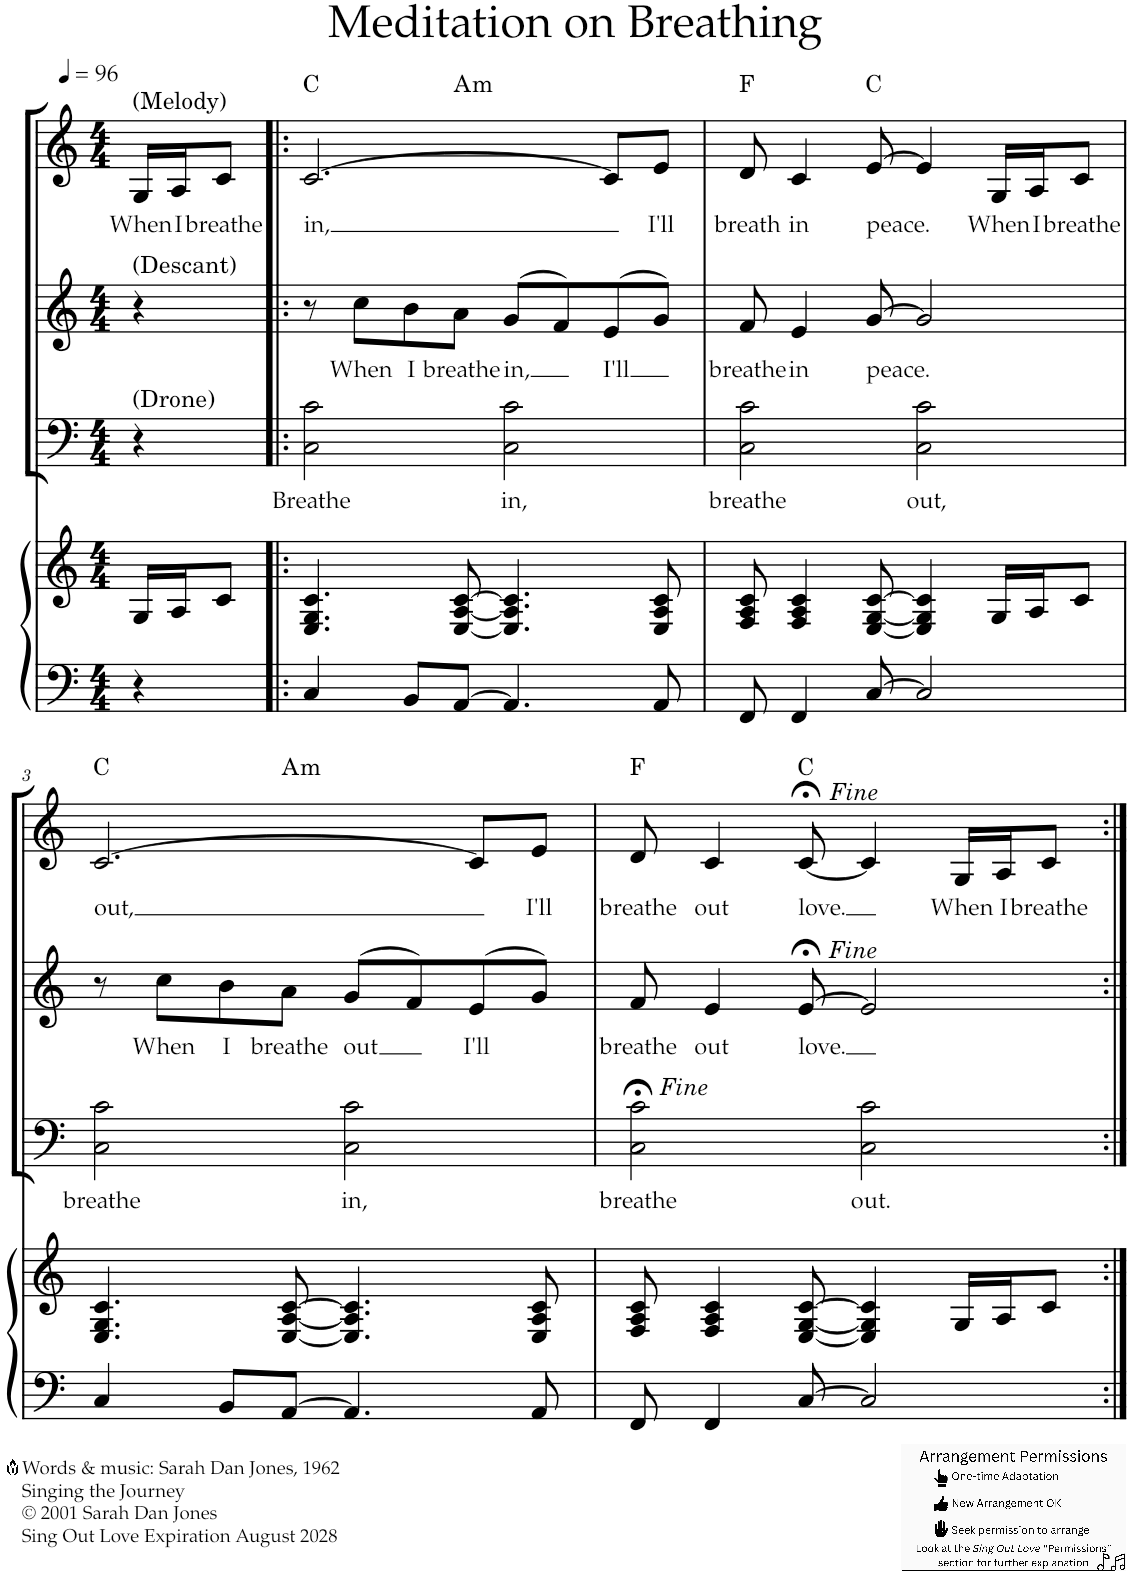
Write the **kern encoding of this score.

**kern	**kern	**kern	**text	**kern	**text	**kern	**text	**harte
*part4	*part4	*part3	*part3	*part2	*part2	*part1	*part1	*part1
*staff5	*staff4	*staff3	*staff3	*staff2	*staff2	*staff1	*staff1	*
*I"P4	*	*I"P3	*	*I"P2	*	*I"P1	*	*
*clefF4	*clefG2	*clefF4	*	*clefG2	*	*clefG2	*	*
*	*	*Trd4c7	*	*	*	*	*	*
*k[]	*k[]	*k[]	*	*k[]	*	*k[]	*	*
*M4/4	*M4/4	*M4/4	*	*M4/4	*	*M4/4	*	*
*MM96	*MM96	*MM96	*	*MM96	*	*MM96	*	*
=	=	=	=	=	=	=	=	=
!	!	!	!	!	!	!LO:TX:a:t=(Melody)	!	!
!	!	!	!	!LO:TX:a:t=(Descant)	!	!	!	!
!	!	!LO:TX:a:t=(Drone)	!	!	!	!	!	!
!	!	!	!	!	!	!	!LO:LY:b	!
4r	16G/LL	4r	.	4r	.	16G/LL	When	.
!	!	!	!	!	!	!	!LO:LY:b	!
.	16A/J	.	.	.	.	16A/J	I	.
!	!	!	!	!	!	!	!LO:LY:b	!
.	8c/J	.	.	.	.	8c/J	breathe	.
=1!|:	=1!|:	=1!|:	=1!|:	=1!|:	=1!|:	=1!|:	=1!|:	=1!|:
!	!	!	!LO:LY:b	!	!	!	!LO:LY:b	!
*	*	*	*	*	*	*^	*	*
4C/	4.E/ 4.G/ 4.c/	2C\ 2c\	Breathe	8r	.	[>2.c/	4.ryy	in,	C:maj
!	!	!	!	!	!LO:LY:b	!	!	!	!
.	.	.	.	8cc\L	When	.	.	.	.
!	!	!	!	!	!LO:LY:b	!	!	!	!
8BB/L	.	.	.	8b\	I	.	.	.	.
!	!	!	!	!	!LO:LY:b	!	!	!	!LO:H:kt=m
[>8AA/J	[<8E/ [<8A/ [>8c/	.	.	8a\J	breathe	.	2ryy	.	A:min
!	!	!	!LO:LY:b	!	!LO:LY:b	!	!	!	!
4.AA/]	4.E/] 4.A/] 4.c/]	2C\ 2c\	in,	(>8g/L	in,	.	.	.	.
.	.	.	.	8f/)	.	.	.	.	.
!	!	!	!	!	!LO:LY:b	!	!	!	!
.	.	.	.	(>8e/	I'll	8c/L]	.	.	.
!	!	!	!	!	!	!	!	!LO:LY:b	!
8AA/	8E/ 8A/ 8c/	.	.	8g/J)	.	8e/J	8ryy	I'll	.
=2	=2	=2	=2	=2	=2	=2	=2	=2	=2
!	!	!	!LO:LY:b	!	!LO:LY:b	!	!	!LO:LY:b	!
*	*	*	*	*	*	*v	*v	*	*
8FF/	8F/ 8A/ 8c/	2C\ 2c\	breathe	8f/	breathe	8d/	breath	F:maj
!	!	!	!	!	!LO:LY:b	!	!LO:LY:b	!
4FF/	4F/ 4A/ 4c/	.	.	4e/	in	4c/	in	.
!	!	!	!	!	!LO:LY:b	!	!LO:LY:b	!
[>8C/	[<8E/ [<8G/ [>8c/	.	.	[>8g/	peace.	[>8e/	peace.	C:maj
!	!	!	!LO:LY:b	!	!	!	!	!
2C/]	4E/] 4G/] 4c/]	2C\ 2c\	out,	2g/]	.	4e/]	.	.
!	!	!	!	!	!	!	!LO:LY:b	!
.	16G/LL	.	.	.	.	16G/LL	When	.
!	!	!	!	!	!	!	!LO:LY:b	!
.	16A/J	.	.	.	.	16A/J	I	.
!	!	!	!	!	!	!	!LO:LY:b	!
.	8c/J	.	.	.	.	8c/J	breathe	.
!!LO:LB:g=z
=3	=3	=3	=3	=3	=3	=3	=3	=3
!	!	!	!LO:LY:b	!	!	!	!LO:LY:b	!
*	*	*	*	*	*	*^	*	*
4C/	4.E/ 4.G/ 4.c/	2C\ 2c\	breathe	8r	.	[>2.c/	4.ryy	out,	C:maj
!	!	!	!	!	!LO:LY:b	!	!	!	!
.	.	.	.	8cc\L	When	.	.	.	.
!	!	!	!	!	!LO:LY:b	!	!	!	!
8BB/L	.	.	.	8b\	I	.	.	.	.
!	!	!	!	!	!LO:LY:b	!	!	!	!LO:H:kt=m
[>8AA/J	[<8E/ [<8A/ [>8c/	.	.	8a\J	breathe	.	2ryy	.	A:min
!	!	!	!LO:LY:b	!	!LO:LY:b	!	!	!	!
4.AA/]	4.E/] 4.A/] 4.c/]	2C\ 2c\	in,	(>8g/L	out	.	.	.	.
.	.	.	.	8f/)	.	.	.	.	.
!	!	!	!	!	!LO:LY:b	!	!	!	!
.	.	.	.	(>8e/	I'll	8c/L]	.	.	.
!	!	!	!	!	!	!	!	!LO:LY:b	!
8AA/	8E/ 8A/ 8c/	.	.	8g/J)	.	8e/J	8ryy	I'll	.
=4	=4	=4	=4	=4	=4	=4	=4	=4	=4
!	!	!	!LO:LY:b	!	!LO:LY:b	!	!	!LO:LY:b	!
*	*	*	*	*	*	*v	*v	*	*
8FF/	8F/ 8A/ 8c/	2C\;< 2c\;<	breathe	8f/	breathe	8d/	breathe	F:maj
!	!	!	!	!	!LO:LY:b	!	!LO:LY:b	!
4FF/	4F/ 4A/ 4c/	.	.	4e/	out	4c/	out	.
!	!	!	!	!	!LO:LY:b	!	!LO:LY:b	!
[>8C/	[<8E/ [<8G/ [>8c/	.	.	[>8e;</	love.	[<8c;</	love.	C:maj
!	!	!	!LO:LY:b	!	!	!	!	!
2C/]	4E/] 4G/] 4c/]	2C\ 2c\	out.	2e/]	.	4c/]	.	.
!	!	!	!	!	!	!	!LO:LY:b	!
.	16G/LL	.	.	.	.	16G/LL	When	.
!	!	!	!	!	!	!	!LO:LY:b	!
.	16A/J	.	.	.	.	16A/J	I	.
!	!	!	!	!	!	!	!LO:LY:b	!
.	8c/J	.	.	.	.	8c/J	breathe	.
=:|!	=:|!	=:|!	=:|!	=:|!	=:|!	=:|!	=:|!	=:|!
*-	*-	*-	*-	*-	*-	*-	*-	*-
